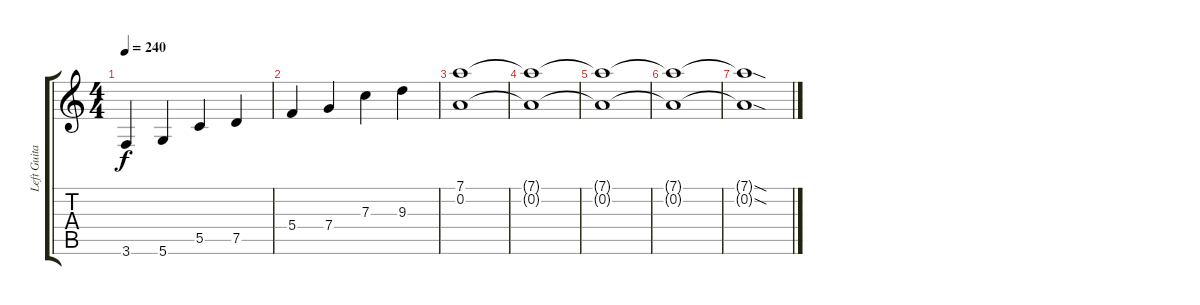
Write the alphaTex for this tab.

\track ("Left Guitar" "Left Guita") {instrument distortionguitar}
\staff {score tabs}
\tuning (D4 A3 F3 C3 G2 D2) {hide}
\ts (4 4)
\tempo 240
\clef g2
\ks c
3.6.4{dy f} 5.6.4 5.5.4 7.5.4 |
5.4.4 7.4.4 7.3.4 9.3.4 |
(7.1 0.2).1{volume 4} |
(7.1{t} 0.2{t}).1 |
(7.1{t} 0.2{t}).1 |
(7.1{t} 0.2{t}).1 |
(7.1{sod t} 0.2{sod t}).1
